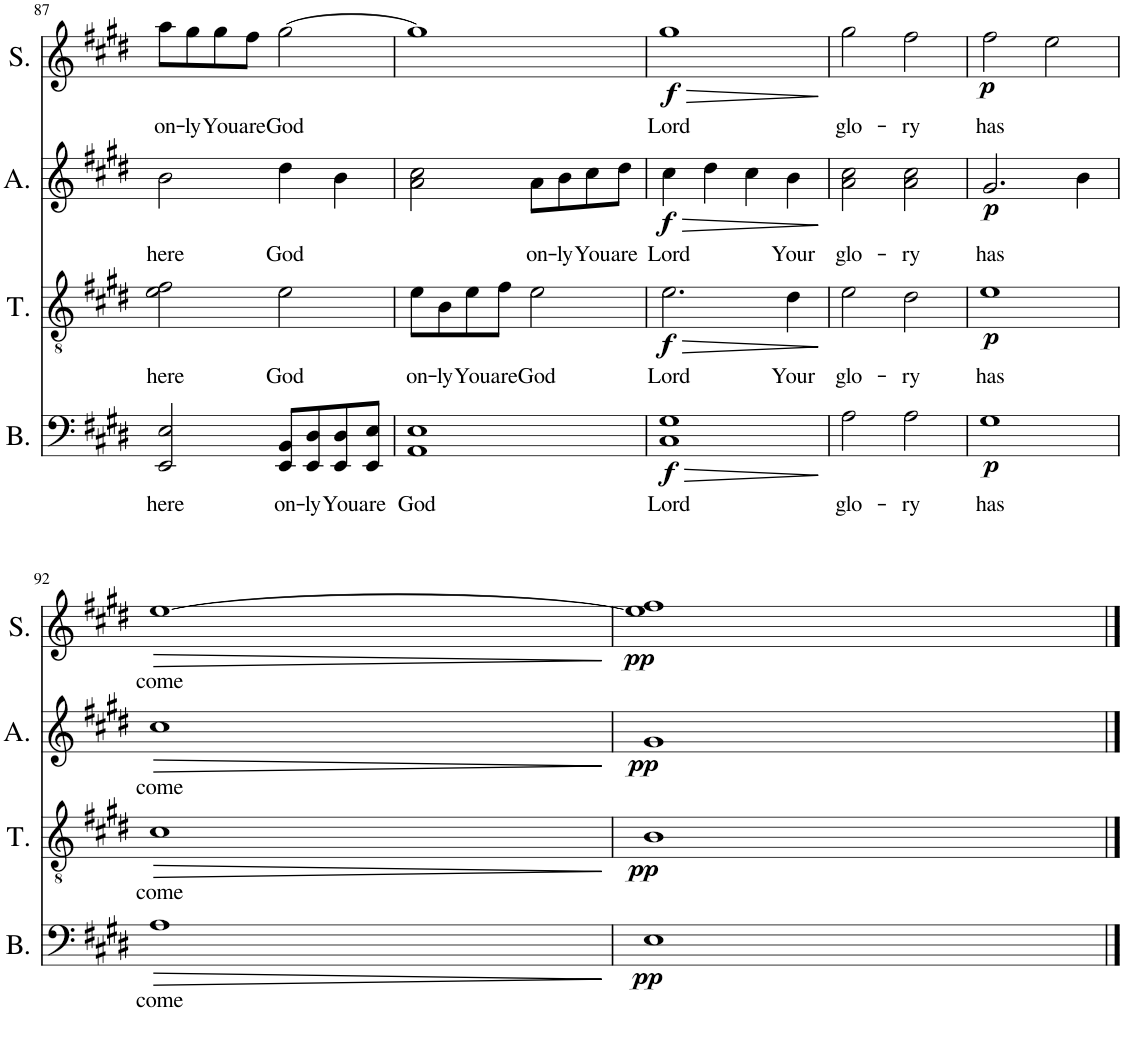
**kern	**text	**dynam	**kern	**text	**dynam	**kern	**text	**dynam	**kern	**text	**dynam
*part4	*part4	*part4	*part3	*part3	*part3	*part2	*part2	*part2	*part1	*part1	*part1
*staff4	*staff4	*staff4	*staff3	*staff3	*staff3	*staff2	*staff2	*staff2	*staff1	*staff1	*staff1
*I"Bass	*	*	*I"Tenor	*	*	*I"Alto	*	*	*I"Soprano	*	*
*I'B.	*	*	*I'T.	*	*	*I'A.	*	*	*I'S.	*	*
!!LO:PB:g=z
*clefF4	*	*	*clefGv2	*	*	*clefG2	*	*	*clefG2	*	*
*k[f#c#g#d#]	*	*	*k[f#c#g#d#]	*	*	*k[f#c#g#d#]	*	*	*k[f#c#g#d#]	*	*
*M4/4	*	*	*M4/4	*	*	*M4/4	*	*	*M4/4	*	*
=87	=87	=87	=87	=87	=87	=87	=87	=87	=87	=87	=87
!	!LO:LY:b	!	!	!LO:LY:b	!	!	!LO:LY:b	!	!	!LO:LY:b	!
2EE/ 2E/	here	.	2e\ 2f#\	here	.	2b\	here	.	8aa\L	on-	.
!	!	!	!	!	!	!	!	!	!	!LO:LY:b	!
.	.	.	.	.	.	.	.	.	8gg#\	-ly	.
!	!	!	!	!	!	!	!	!	!	!LO:LY:b	!
.	.	.	.	.	.	.	.	.	8gg#\	You	.
!	!	!	!	!	!	!	!	!	!	!LO:LY:b	!
.	.	.	.	.	.	.	.	.	8ff#\J	are	.
!	!LO:LY:b	!	!	!LO:LY:b	!	!	!LO:LY:b	!	!	!LO:LY:b	!
8EE/ 8BB/L	on-	.	2e\	God	.	4dd#\	God	.	[2gg#\	God	.
!	!LO:LY:b	!	!	!	!	!	!	!	!	!	!
8EE/ 8D#/	-ly	.	.	.	.	.	.	.	.	.	.
!	!LO:LY:b	!	!	!	!	!	!	!	!	!	!
8EE/ 8D#/	You	.	.	.	.	4b\	.	.	.	.	.
!	!LO:LY:b	!	!	!	!	!	!	!	!	!	!
8EE/ 8E/J	are	.	.	.	.	.	.	.	.	.	.
=88	=88	=88	=88	=88	=88	=88	=88	=88	=88	=88	=88
!	!LO:LY:b	!	!	!LO:LY:b	!	!	!	!	!	!	!
1AA 1E	God	.	8e\L	on-	.	2a\ 2cc#\	.	.	1gg#]	.	.
!	!	!	!	!LO:LY:b	!	!	!	!	!	!	!
.	.	.	8B\	-ly	.	.	.	.	.	.	.
!	!	!	!	!LO:LY:b	!	!	!	!	!	!	!
.	.	.	8e\	You	.	.	.	.	.	.	.
!	!	!	!	!LO:LY:b	!	!	!	!	!	!	!
.	.	.	8f#\J	are	.	.	.	.	.	.	.
!	!	!	!	!LO:LY:b	!	!	!LO:LY:b	!	!	!	!
.	.	.	2e\	God	.	8a\L	on-	.	.	.	.
!	!	!	!	!	!	!	!LO:LY:b	!	!	!	!
.	.	.	.	.	.	8b\	-ly	.	.	.	.
!	!	!	!	!	!	!	!LO:LY:b	!	!	!	!
.	.	.	.	.	.	8cc#\	You	.	.	.	.
!	!	!	!	!	!	!	!LO:LY:b	!	!	!	!
.	.	.	.	.	.	8dd#\J	are	.	.	.	.
=89	=89	=89	=89	=89	=89	=89	=89	=89	=89	=89	=89
!	!LO:LY:b	!LO:HP:b	!	!LO:LY:b	!LO:HP:b	!	!LO:LY:b	!LO:HP:b	!	!LO:LY:b	!LO:HP:b
!	!	!LO:DY:n=1:b	!	!	!LO:DY:n=1:b	!	!	!LO:DY:n=1:b	!	!	!LO:DY:n=1:b
1C# 1G#	Lord	> f	2.e\	Lord	> f	4cc#\	Lord	> f	1gg#	Lord	> f
.	.	.	.	.	.	4dd#\	.	.	.	.	.
.	.	.	.	.	.	4cc#\	.	.	.	.	.
!	!	!	!	!LO:LY:b	!	!	!LO:LY:b	!	!	!	!
.	.	.	4d#\	Your	.	4b\	Your	.	.	.	.
.	.	]	.	.	]	.	.	]	.	.	]
=90	=90	=90	=90	=90	=90	=90	=90	=90	=90	=90	=90
!	!LO:LY:b	!	!	!LO:LY:b	!	!	!LO:LY:b	!	!	!LO:LY:b	!
2A\	glo-	.	2e\	glo-	.	2a\ 2cc#\	glo-	.	2gg#\	glo-	.
!	!LO:LY:b	!	!	!LO:LY:b	!	!	!LO:LY:b	!	!	!LO:LY:b	!
2A\	-ry	.	2d#\	-ry	.	2a\ 2cc#\	-ry	.	2ff#\	-ry	.
=91	=91	=91	=91	=91	=91	=91	=91	=91	=91	=91	=91
!	!LO:LY:b	!LO:DY:b	!	!LO:LY:b	!LO:DY:b	!	!LO:LY:b	!LO:DY:b	!	!LO:LY:b	!LO:DY:b
1G#	has	p	1e	has	p	2.g#/	has	p	2ff#\	has	p
.	.	.	.	.	.	.	.	.	2ee\	.	.
.	.	.	.	.	.	4b\	.	.	.	.	.
!!LO:LB:g=z
=92	=92	=92	=92	=92	=92	=92	=92	=92	=92	=92	=92
!	!LO:LY:b	!LO:HP:b	!	!LO:LY:b	!LO:HP:b	!	!LO:LY:b	!LO:HP:b	!	!LO:LY:b	!LO:HP:b
1A	come	>	1c#	come	>	1cc#	come	>	[1ee	come	>
.	.	]	.	.	]	.	.	]	.	.	]
=93	=93	=93	=93	=93	=93	=93	=93	=93	=93	=93	=93
!	!	!LO:DY:b	!	!	!LO:DY:b	!	!	!LO:DY:b	!	!	!LO:DY:b
1E	.	pp	1B	.	pp	1g#	.	pp	1ee] 1ff#	.	pp
==	==	==	==	==	==	==	==	==	==	==	==
*-	*-	*-	*-	*-	*-	*-	*-	*-	*-	*-	*-
